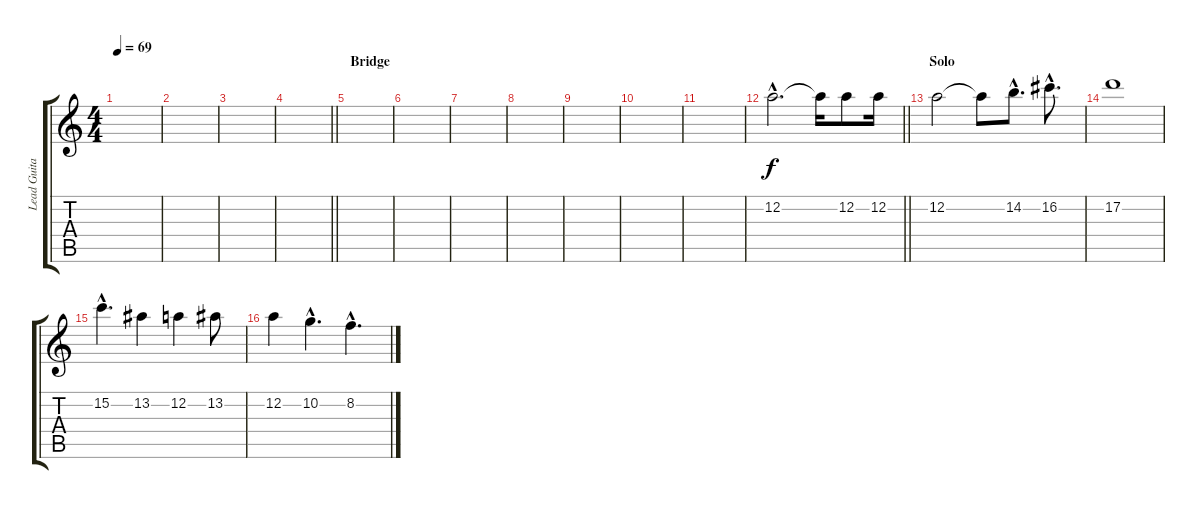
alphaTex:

\track ("Lead Guitar (E-Bow)" "Lead Guita") {instrument distortionguitar}
\staff {score tabs}
\tuning (D4 A3 G3 D3 A2 D2) {hide}
\ts (4 4)
\tempo 69
\clef g2
\ks c
|
|
|
\barLineRight lightlight
|
\section ("" "Bridge")
|
|
|
|
|
|
|
\barLineRight lightlight
12.2{hac}.2{d volume 11} 12.2{t}.16 12.2.8 12.2.16 |
\section ("" "Solo")
12.2.2 12.2{t}.8 14.2{hac}.8{d} 16.2{hac}.8{d} |
17.2.1 |
15.2{hac}.4{d} 13.2.4 12.2.4 13.2.8 |
12.2.4 10.2{hac}.4{d} 8.2{hac}.4{d}
